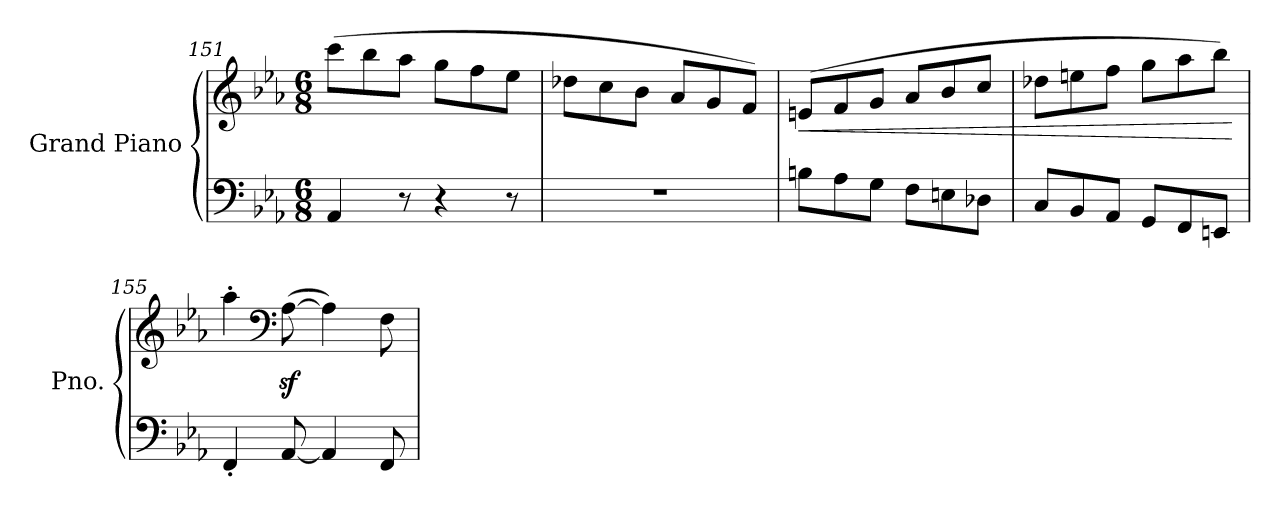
**kern	**kern	**dynam
*part1	*part1	*part1
*staff2	*staff1	*staff1/2
*I"Grand Piano	*	*
*I'Pno.	*	*
*clefF4	*clefG2	*
*k[b-e-a-]	*k[b-e-a-]	*
*M6/8	*M6/8	*
=151	=151	=151
4AA-/	(8ccc\L	.
.	8bb-\	.
8r	8aa-\J	.
4r	8gg\L	.
.	8ff\	.
8r	8ee-\J	.
=152	=152	=152
2.r	8dd-X\L	.
.	8cc\	.
.	8b-\J	.
.	8a-/L	.
.	8g/	.
.	8f/J)	.
!!LO:PB:g=z
=153	=153	=153
!	!	!LO:HP:b
8Bn\L	(8en/L	<
8A-\	8f/	.
8G\J	8g/J	.
8F\L	8a-/L	.
8En\	8b-/	.
8D-X\J	8cc/J	.
=154	=154	=154
8C/L	8dd-X\L	.
8BB-/	8een\	.
8AA-/J	8ff\J	.
8GG/L	8gg\L	.
8FF/	8aa-\	.
8EEn/J	8bb-\J)	.
.	.	[
=155	=155	=155
4FF'/	4aa-'\	.
*	*clefF4	*
[8AA-/	([8A-z<\	.
4AA-/]	4A-\])	.
8FF/	8F\	.
=	=	=
*-	*-	*-
